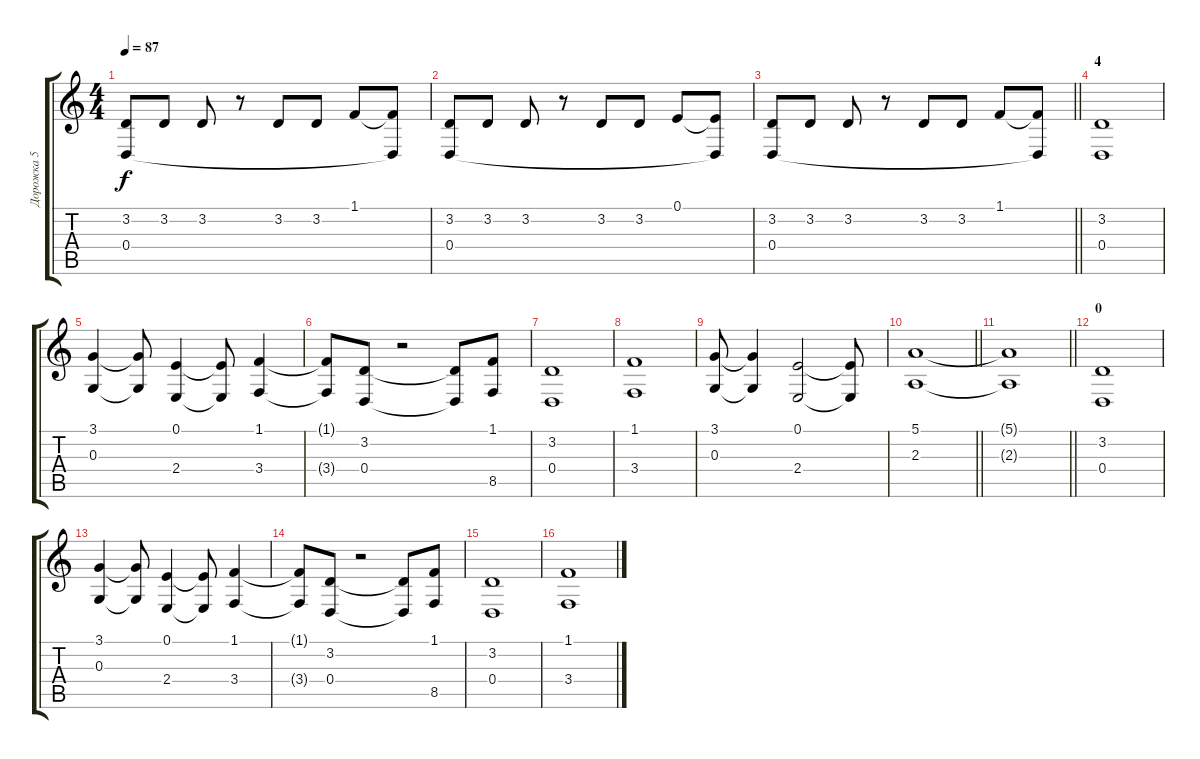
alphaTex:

\track ("Дорожка 5" "Дорожка 5") {instrument choiraahs}
\staff {score tabs}
\tuning (E4 B3 G3 D3 A2 E2) {hide}
\ts (4 4)
\tempo 87
\clef g2
\ks c
(3.2 0.4).8{dy f} 3.2.8 3.2.8 r.8 3.2.8 3.2.8 1.1.8 (1.1{t} 0.4{t}).8 |
(3.2 0.4).8 3.2.8 3.2.8 r.8 3.2.8 3.2.8 0.1.8 (0.1{t} 0.4{t}).8 |
\barLineRight lightlight
(3.2 0.4).8 3.2.8 3.2.8 r.8 3.2.8 3.2.8 1.1.8 (1.1{t} 0.4{t}).8 |
\section ("" "4")
(3.2 0.4).1 |
(3.1 0.3).4 (3.1{t} 0.3{t}).8 (0.1 2.4).4 (0.1{t} 2.4{t}).8 (1.1 3.4).4 |
(1.1{t} 3.4{t}).8 (3.2 0.4).8 r.2 (3.2{t} 0.4{t}).8 (1.1 8.5).8 |
(3.2 0.4).1 |
(1.1 3.4).1 |
(3.1 0.3).8 (3.1{t} 0.3{t}).4 (0.1 2.4).2 (0.1{t} 2.4{t}).8 |
\barLineRight lightlight
(5.1 2.3).1 |
\section ("" "")
\barLineRight lightlight
(5.1{t} 2.3{t}).1 |
\section ("" "0")
(3.2 0.4).1 |
(3.1 0.3).4 (3.1{t} 0.3{t}).8 (0.1 2.4).4 (0.1{t} 2.4{t}).8 (1.1 3.4).4 |
(1.1{t} 3.4{t}).8 (3.2 0.4).8 r.2 (3.2{t} 0.4{t}).8 (1.1 8.5).8 |
(3.2 0.4).1 |
(1.1 3.4).1
